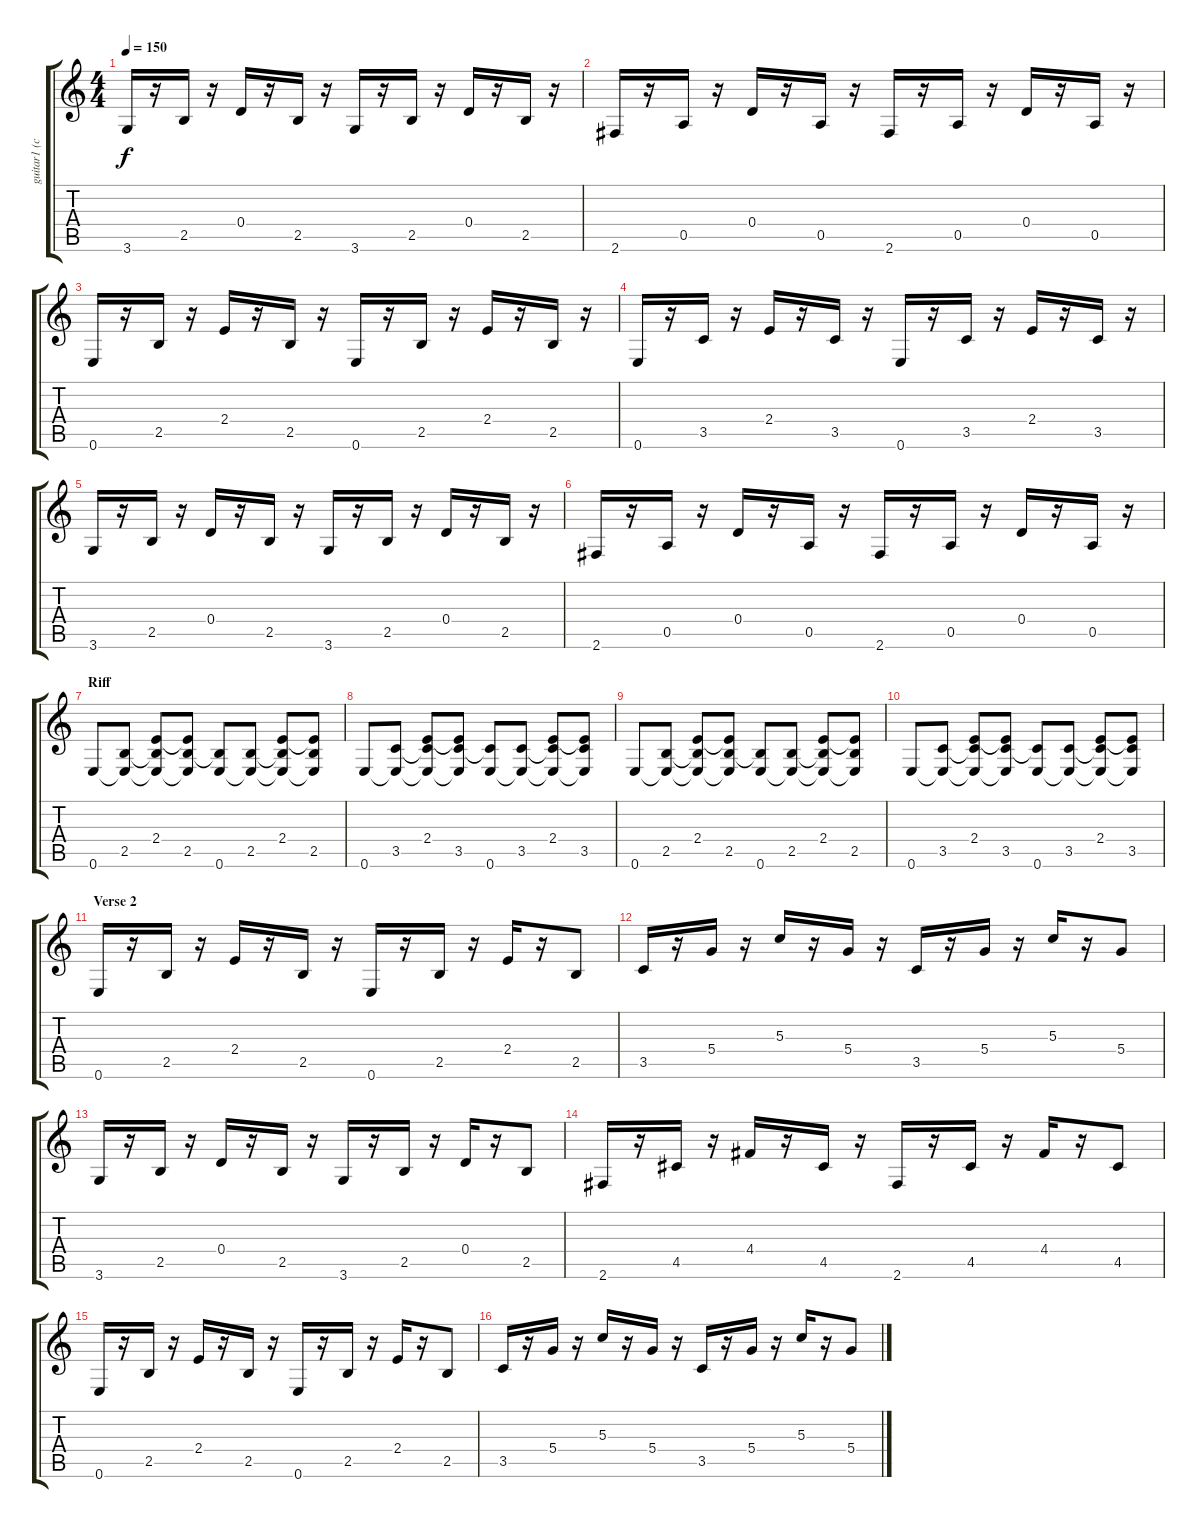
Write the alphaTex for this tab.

\track ("guitar1 (clean)" "guitar1 (c") {instrument acousticguitarsteel}
\staff {score tabs}
\tuning (E4 B3 G3 D3 A2 E2) {hide}
\ts (4 4)
\tempo 150
\clef g2
\ks c
3.6.16{dy f} r.16 2.5.16 r.16 0.4.16 r.16 2.5.16 r.16 3.6.16 r.16 2.5.16 r.16 0.4.16 r.16 2.5.16 r.16 |
2.6.16 r.16 0.5.16 r.16 0.4.16 r.16 0.5.16 r.16 2.6.16 r.16 0.5.16 r.16 0.4.16 r.16 0.5.16 r.16 |
0.6.16{volume 9 instrument electricguitarclean} r.16 2.5.16 r.16 2.4.16 r.16 2.5.16 r.16 0.6.16 r.16 2.5.16 r.16 2.4.16 r.16 2.5.16 r.16 |
0.6.16 r.16 3.5.16 r.16 2.4.16 r.16 3.5.16 r.16 0.6.16 r.16 3.5.16 r.16 2.4.16 r.16 3.5.16 r.16 |
3.6.16 r.16 2.5.16 r.16 0.4.16 r.16 2.5.16 r.16 3.6.16 r.16 2.5.16 r.16 0.4.16 r.16 2.5.16 r.16 |
2.6.16 r.16 0.5.16 r.16 0.4.16 r.16 0.5.16 r.16 2.6.16 r.16 0.5.16 r.16 0.4.16 r.16 0.5.16 r.16 |
\section ("" "Riff")
0.6.8{volume 13 instrument acousticguitarsteel} (2.5 0.6{t}).8 (2.4 2.5{t} 0.6{t}).8 (2.4{t} 2.5 0.6{t}).8 (2.5{t} 0.6).8 (2.5 0.6{t}).8 (2.4 2.5{t} 0.6{t}).8 (2.4{t} 2.5 0.6{t}).8 |
0.6.8 (3.5 0.6{t}).8 (2.4 3.5{t} 0.6{t}).8 (2.4{t} 3.5 0.6{t}).8 (3.5{t} 0.6).8 (3.5 0.6{t}).8 (2.4 3.5{t} 0.6{t}).8 (2.4{t} 3.5 0.6{t}).8 |
0.6.8 (2.5 0.6{t}).8 (2.4 2.5{t} 0.6{t}).8 (2.4{t} 2.5 0.6{t}).8 (2.5{t} 0.6).8 (2.5 0.6{t}).8 (2.4 2.5{t} 0.6{t}).8 (2.4{t} 2.5 0.6{t}).8 |
0.6.8 (3.5 0.6{t}).8 (2.4 3.5{t} 0.6{t}).8 (2.4{t} 3.5 0.6{t}).8 (3.5{t} 0.6).8 (3.5 0.6{t}).8 (2.4 3.5{t} 0.6{t}).8 (2.4{t} 3.5 0.6{t}).8 |
\section ("" "Verse 2")
0.6.16{volume 9 instrument overdrivenguitar} r.16 2.5.16 r.16 2.4.16 r.16 2.5.16 r.16 0.6.16 r.16 2.5.16 r.16 2.4.16 r.16 2.5.8 |
3.5.16 r.16 5.4.16 r.16 5.3.16 r.16 5.4.16 r.16 3.5.16 r.16 5.4.16 r.16 5.3.16 r.16 5.4.8 |
3.6.16 r.16 2.5.16 r.16 0.4.16 r.16 2.5.16 r.16 3.6.16 r.16 2.5.16 r.16 0.4.16 r.16 2.5.8 |
2.6.16 r.16 4.5.16 r.16 4.4.16 r.16 4.5.16 r.16 2.6.16 r.16 4.5.16 r.16 4.4.16 r.16 4.5.8 |
0.6.16{volume 9 instrument overdrivenguitar} r.16 2.5.16 r.16 2.4.16 r.16 2.5.16 r.16 0.6.16 r.16 2.5.16 r.16 2.4.16 r.16 2.5.8 |
3.5.16 r.16 5.4.16 r.16 5.3.16 r.16 5.4.16 r.16 3.5.16 r.16 5.4.16 r.16 5.3.16 r.16 5.4.8
